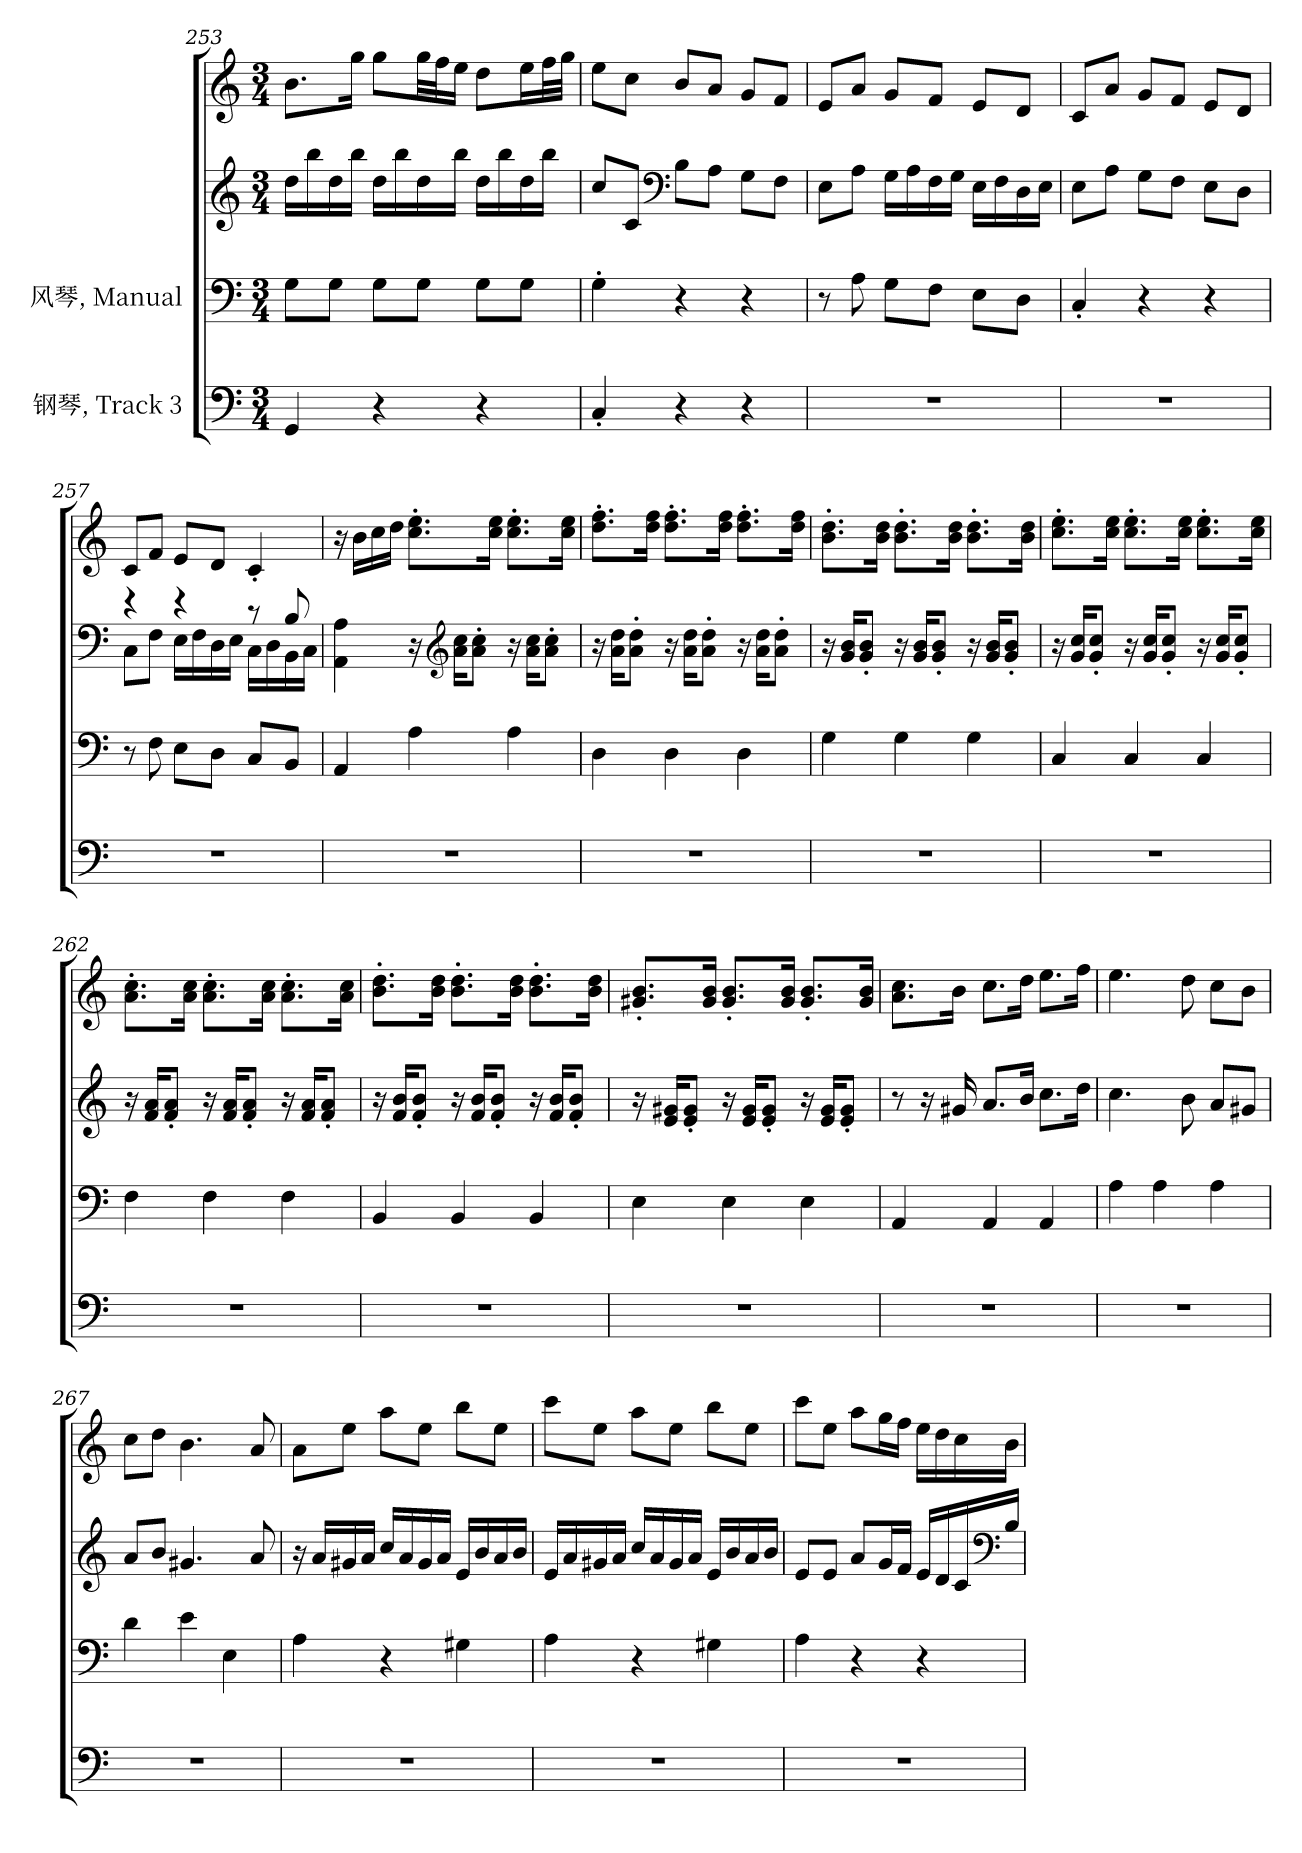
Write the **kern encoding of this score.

**kern	**kern	**kern	**kern
*part2	*part1	*part1	*part1
*staff4	*staff3	*staff2	*staff1
*I"钢琴, Track 3	*I"风琴, Manual	*	*
*clefF4	*clefF4	*clefG2	*clefG2
*k[]	*k[]	*k[]	*k[]
*M3/4	*M3/4	*M3/4	*M3/4
=253	=253	=253	=253
4GG/	8G\L	16dd\LL	8.b\L
.	.	16bb\	.
.	8G\J	16dd\	.
.	.	16bb\JJ	16gg\Jk
4r	8G\L	16dd\LL	8gg\L
.	.	16bb\	.
.	8G\J	16dd\	32gg\LL
.	.	.	32ff\J
.	.	16bb\JJ	16ee\JJ
4r	8G\L	16dd\LL	8dd\L
.	.	16bb\	.
.	8G\J	16dd\	16ee\L
.	.	16bb\JJ	32ff\L
.	.	.	32gg\JJJ
!!LO:PB:g=z
=254	=254	=254	=254
4C'/	4G'\	8cc/L	8ee\L
.	.	8c/J	8cc\J
*	*	*clefF4	*
4r	4r	8B\L	8b/L
.	.	8A\J	8a/J
4r	4r	8G\L	8g/L
.	.	8F\J	8f/J
=255	=255	=255	=255
2.r	8r	8E\L	8e/L
.	8A\	8A\J	8a/J
.	8G\L	16G\LL	8g/L
.	.	16A\	.
.	8F\J	16F\	8f/J
.	.	16G\JJ	.
.	8E\L	16E\LL	8e/L
.	.	16F\	.
.	8D\J	16D\	8d/J
.	.	16E\JJ	.
=256	=256	=256	=256
2.r	4C'/	8E\L	8c/L
.	.	8A\J	8a/J
.	4r	8G\L	8g/L
.	.	8F\J	8f/J
.	4r	8E\L	8e/L
.	.	8D\J	8d/J
=257	=257	=257	=257
*	*	*^	*
2.r	8r	4r	8C\L	8c/L
.	8F\	.	8F\J	8f/J
.	8E\L	4r	16E\LL	8e/L
.	.	.	16F\	.
.	8D\J	.	16D\	8d/J
.	.	.	16E\JJ	.
.	8C/L	8r	16C\LL	4c'/
.	.	.	16D\	.
.	8BB/J	8B/	16BB\	.
.	.	.	16C\JJ	.
*	*	*v	*v	*
!!LO:LB:g=z
=258	=258	=258	=258
2.r	4AA/	4AA\ 4A\	16r
.	.	.	16b\LL
.	.	.	16cc\
.	.	.	16dd\JJ
.	4A\	16r	8.cc\' 8.ee\'L
*	*	*clefG2	*
.	.	16a\ 16cc\KL	.
.	.	8a\' 8cc\'J	.
.	.	.	16cc\ 16ee\Jk
.	4A\	16r	8.cc\' 8.ee\'L
.	.	16a\ 16cc\KL	.
.	.	8a\' 8cc\'J	.
.	.	.	16cc\ 16ee\Jk
=259	=259	=259	=259
2.r	4D\	16r	8.dd\' 8.ff\'L
.	.	16a\ 16dd\KL	.
.	.	8a\' 8dd\'J	.
.	.	.	16dd\ 16ff\Jk
.	4D\	16r	8.dd\' 8.ff\'L
.	.	16a\ 16dd\KL	.
.	.	8a\' 8dd\'J	.
.	.	.	16dd\ 16ff\Jk
.	4D\	16r	8.dd\' 8.ff\'L
.	.	16a\ 16dd\KL	.
.	.	8a\' 8dd\'J	.
.	.	.	16dd\ 16ff\Jk
=260	=260	=260	=260
2.r	4G\	16r	8.b\' 8.dd\'L
.	.	16g/ 16b/KL	.
.	.	8g/' 8b/'J	.
.	.	.	16b\ 16dd\Jk
.	4G\	16r	8.b\' 8.dd\'L
.	.	16g/ 16b/KL	.
.	.	8g/' 8b/'J	.
.	.	.	16b\ 16dd\Jk
.	4G\	16r	8.b\' 8.dd\'L
.	.	16g/ 16b/KL	.
.	.	8g/' 8b/'J	.
.	.	.	16b\ 16dd\Jk
=261	=261	=261	=261
2.r	4C/	16r	8.cc\' 8.ee\'L
.	.	16g/ 16cc/KL	.
.	.	8g/' 8cc/'J	.
.	.	.	16cc\ 16ee\Jk
.	4C/	16r	8.cc\' 8.ee\'L
.	.	16g/ 16cc/KL	.
.	.	8g/' 8cc/'J	.
.	.	.	16cc\ 16ee\Jk
.	4C/	16r	8.cc\' 8.ee\'L
.	.	16g/ 16cc/KL	.
.	.	8g/' 8cc/'J	.
.	.	.	16cc\ 16ee\Jk
!!LO:LB:g=z
=262	=262	=262	=262
2.r	4F\	16r	8.a\' 8.cc\'L
.	.	16f/ 16a/KL	.
.	.	8f/' 8a/'J	.
.	.	.	16a\ 16cc\Jk
.	4F\	16r	8.a\' 8.cc\'L
.	.	16f/ 16a/KL	.
.	.	8f/' 8a/'J	.
.	.	.	16a\ 16cc\Jk
.	4F\	16r	8.a\' 8.cc\'L
.	.	16f/ 16a/KL	.
.	.	8f/' 8a/'J	.
.	.	.	16a\ 16cc\Jk
=263	=263	=263	=263
2.r	4BB/	16r	8.b\' 8.dd\'L
.	.	16f/ 16b/KL	.
.	.	8f/' 8b/'J	.
.	.	.	16b\ 16dd\Jk
.	4BB/	16r	8.b\' 8.dd\'L
.	.	16f/ 16b/KL	.
.	.	8f/' 8b/'J	.
.	.	.	16b\ 16dd\Jk
.	4BB/	16r	8.b\' 8.dd\'L
.	.	16f/ 16b/KL	.
.	.	8f/' 8b/'J	.
.	.	.	16b\ 16dd\Jk
=264	=264	=264	=264
2.r	4E\	16r	8.g#X/' 8.b/'L
.	.	16e/ 16g#X/KL	.
.	.	8e/' 8g#/'J	.
.	.	.	16g#/ 16b/Jk
.	4E\	16r	8.g#/' 8.b/'L
.	.	16e/ 16g#/KL	.
.	.	8e/' 8g#/'J	.
.	.	.	16g#/ 16b/Jk
.	4E\	16r	8.g#/' 8.b/'L
.	.	16e/ 16g#/KL	.
.	.	8e/' 8g#/'J	.
.	.	.	16g#/ 16b/Jk
=265	=265	=265	=265
2.r	4AA/	8r	8.a\ 8.cc\L
.	.	16r	.
.	.	16g#X/	16b\Jk
.	4AA/	8.a/L	8.cc\L
.	.	16b/Jk	16dd\Jk
.	4AA/	8.cc\L	8.ee\L
.	.	16dd\Jk	16ff\Jk
!!LO:PB:g=z
=266	=266	=266	=266
2.r	4A\	4.cc\	4.ee\
.	4A\	.	.
.	.	8b\	8dd\
.	4A\	8a/L	8cc\L
.	.	8g#X/J	8b\J
=267	=267	=267	=267
2.r	4d\	8a/L	8cc\L
.	.	8b/J	8dd\J
.	4e\	4.g#X/	4.b\
.	4E\	.	.
.	.	8a/	8a/
=268	=268	=268	=268
2.r	4A\	16r	8a\L
.	.	16a/LL	.
.	.	16g#X/	8ee\J
.	.	16a/JJ	.
.	4r	16cc/LL	8aa\L
.	.	16a/	.
.	.	16g#/	8ee\J
.	.	16a/JJ	.
.	4G#X\	16e/LL	8bb\L
.	.	16b/	.
.	.	16a/	8ee\J
.	.	16b/JJ	.
=269	=269	=269	=269
2.r	4A\	16e/LL	8ccc\L
.	.	16a/	.
.	.	16g#X/	8ee\J
.	.	16a/JJ	.
.	4r	16cc/LL	8aa\L
.	.	16a/	.
.	.	16g#/	8ee\J
.	.	16a/JJ	.
.	4G#X\	16e/LL	8bb\L
.	.	16b/	.
.	.	16a/	8ee\J
.	.	16b/JJ	.
!!LO:LB:g=z
=270	=270	=270	=270
2.r	4A\	8e/L	8ccc\L
.	.	8e/J	8ee\J
.	4r	8a/L	8aa\L
.	.	16g/L	16gg\L
.	.	16f/JJ	16ff\JJ
.	4r	16e/LL	16ee\LL
.	.	16d/	16dd\
.	.	16c/	16cc\
*	*	*clefF4	*
.	.	16B/JJ	16b\JJ
=	=	=	=
*-	*-	*-	*-
